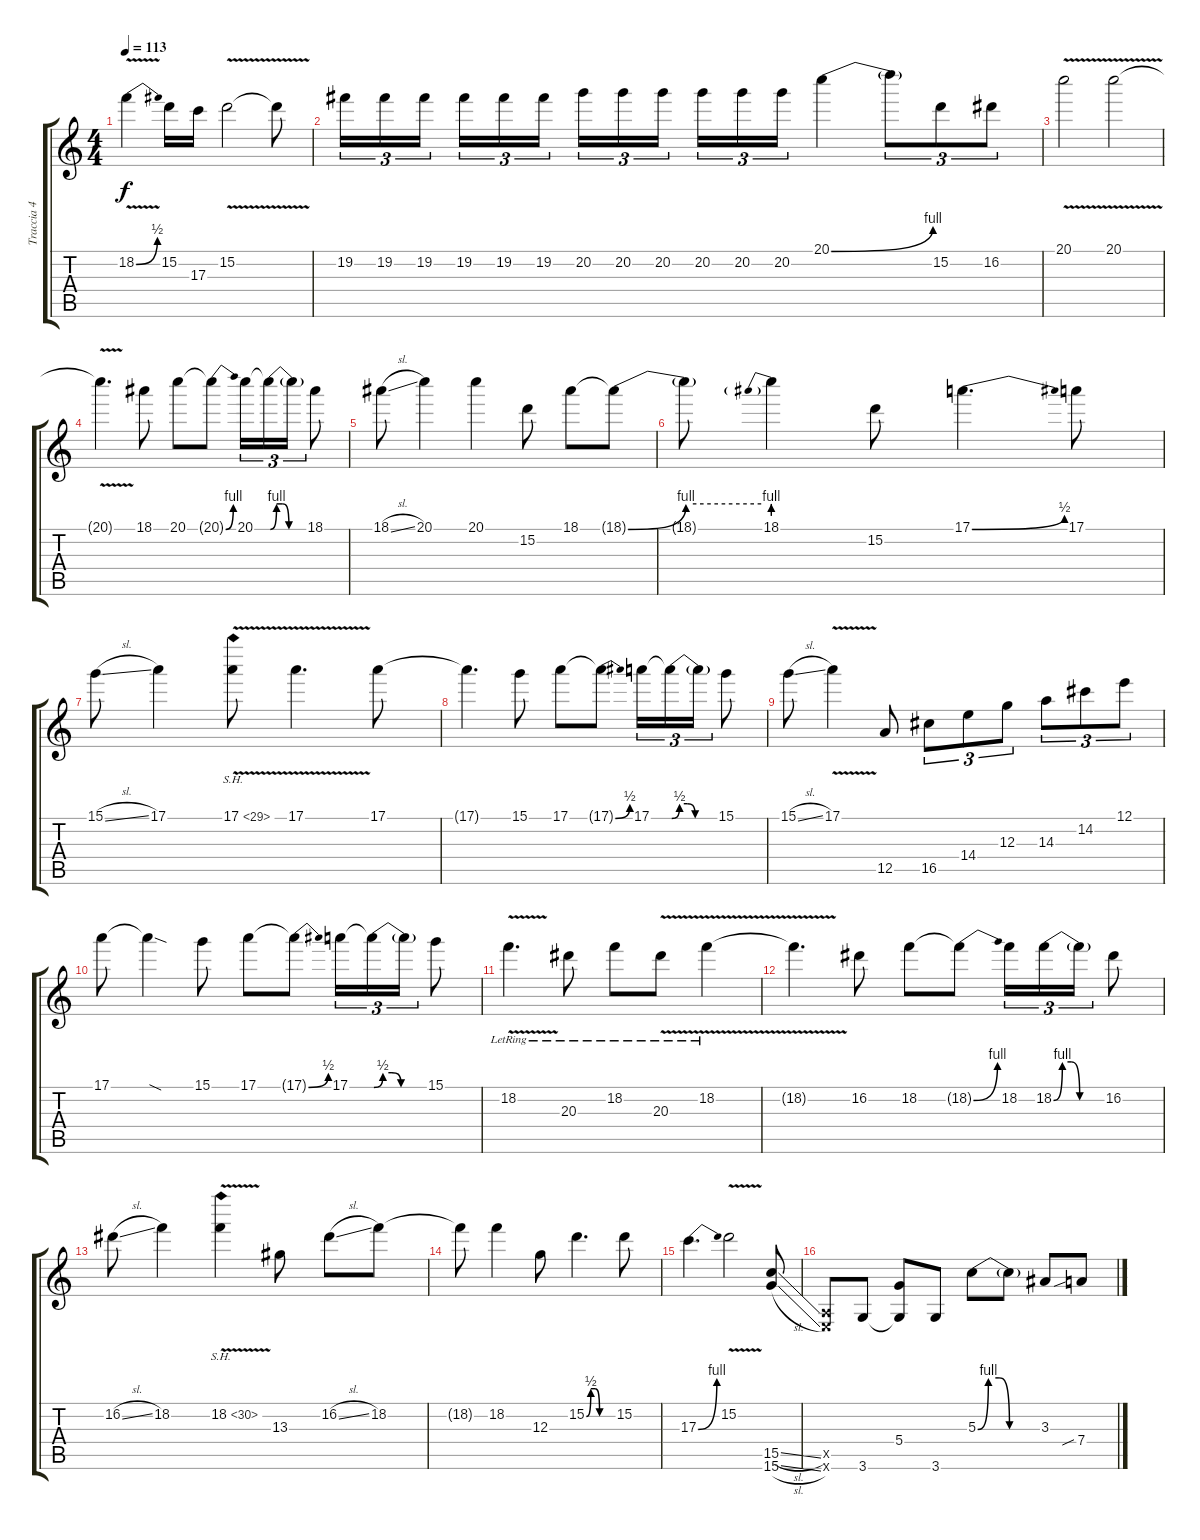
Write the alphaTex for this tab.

\track ("Traccia 4" "Traccia 4") {instrument distortionguitar}
\staff {score tabs}
\tuning (E4 B3 G3 D3 A2 E2) {hide}
\ts (4 4)
\tempo 113
\clef g2
\ks c
18.2{be (bend 0 0 60 2) v}.4{dy f} 15.2.16 17.3.16 15.2{v}.2 15.2{t}.8 |
19.2.16{tu (3 2)} 19.2.16{tu (3 2)} 19.2.16{tu (3 2) beam splitsecondary} 19.2.16{tu (3 2)} 19.2.16{tu (3 2)} 19.2.16{tu (3 2)} 20.2.16{tu (3 2)} 20.2.16{tu (3 2)} 20.2.16{tu (3 2) beam splitsecondary} 20.2.16{tu (3 2)} 20.2.16{tu (3 2)} 20.2.16{tu (3 2)} 20.1{be (bend 0 0 60 4)}.4 20.1{t}.8{tu (3 2)} 15.2.8{tu (3 2)} 16.2.8{tu (3 2)} |
20.1{v}.2 20.1{v}.2 |
20.1{t}.4{d} 18.1.8 20.1.8 20.1{be (bend 0 0 60 4) t}.8 20.1.16{tu (3 2)} 20.1{be (custom 0 0 10 4 20 4 30 0 60 0) t}.16{tu (3 2)} 20.1{t}.16{tu (3 2)} 18.1.8 |
18.1{sl}.8 20.1.4 20.1.4 15.2.8 18.1.8 18.1{be (bend 0 0 60 4) t}.8 |
18.1{be (hold 0 4 60 4) t}.8 18.1{be (prebend 0 4 60 4)}.4 15.2.8 17.1{be (bend 0 0 60 2)}.4{d} 17.1.8 |
15.1{sl}.8 17.1.4 17.1{sh 12 v}.8 17.1{v}.4{d} 17.1.8 |
17.1{t}.4{d} 15.1.8 17.1.8 17.1{be (bend 0 0 60 2) t}.8 17.1.16{tu (3 2)} 17.1{be (custom 0 0 10 2 20 2 30 0 60 0) t}.16{tu (3 2)} 17.1{t}.16{tu (3 2)} 15.1.8 |
15.1{sl}.8 17.1{v}.4 12.5.8 16.5.8{tu (3 2)} 14.4.8{tu (3 2)} 12.3.8{tu (3 2)} 14.3.8{tu (3 2)} 14.2.8{tu (3 2)} 12.1.8{tu (3 2)} |
17.1.8 17.1{sod t}.4 15.1.8 17.1.8 17.1{be (bend 0 0 60 2) t}.8 17.1.16{tu (3 2)} 17.1{be (custom 0 0 10 2 20 2 30 0 60 0) t}.16{tu (3 2)} 17.1{t}.16{tu (3 2)} 15.1.8 |
18.2{v lr}.4{d} 20.3{lr}.8 18.2{lr}.8 20.3{v lr}.8 18.2{v lr}.4 |
18.2{t}.4{d} 16.2.8 18.2.8 18.2{be (bend 0 0 60 4) t}.8 18.2.16{tu (3 2)} 18.2{be (custom 0 0 10 4 20 4 30 0 60 0)}.16{tu (3 2)} 18.2{t}.16{tu (3 2)} 16.2.8 |
16.2{sl}.8 18.2.4 18.2{sh 12 v}.4 13.3.8 16.2{sl}.8 18.2.8 |
18.2{t}.8 18.2.4 12.3.8 15.2{be (custom 0 0 10 2 20 2 30 0 60 0)}.4{d} 15.2.8 |
17.3{be (bend 0 0 60 4)}.4{d} 15.2{v}.2 (15.5{sl} 15.6{sl}).8 |
(0.5{x} 0.6{x}).8 3.6.8 (5.4 3.6{t}).8 3.6.8 5.3{be (custom 0 0 10 4 20 4 30 0 60 0)}.8 5.3{t}.8 3.3.8 7.4{sib}.8
